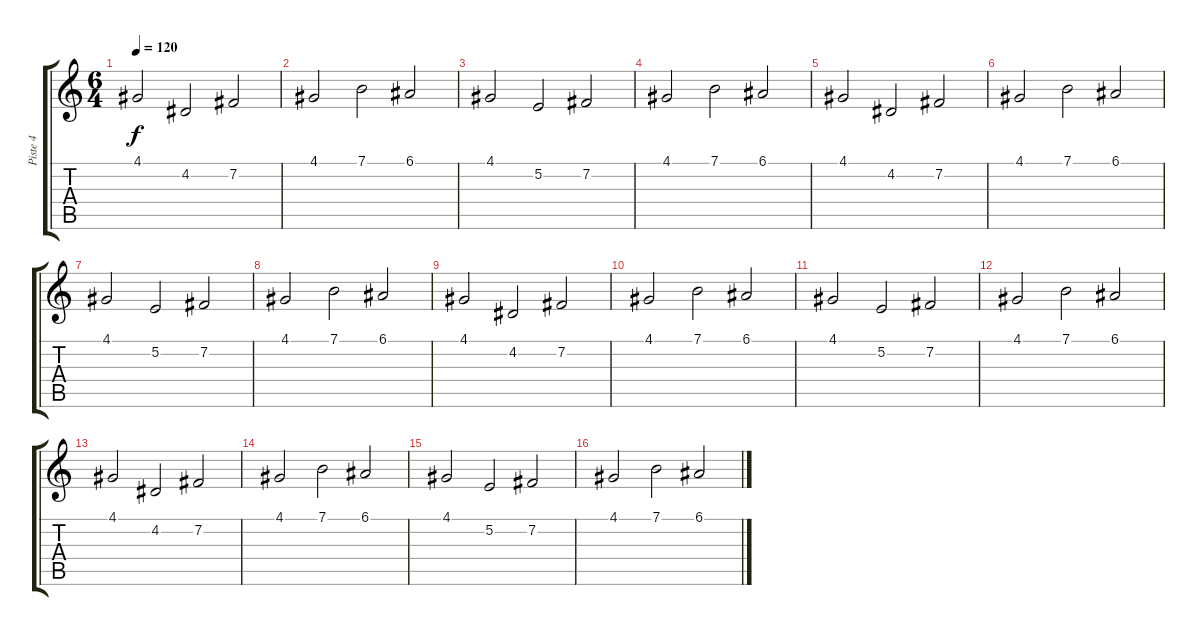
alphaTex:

\track ("Piste 4" "Piste 4") {instrument pad4choir}
\staff {score tabs}
\tuning (E4 B3 G3 D3 A2 E2) {hide}
\ts (6 4)
\tempo 120
\clef g2
\ks c
4.1.2{dy f} 4.2.2 7.2.2 |
4.1.2 7.1.2 6.1.2 |
4.1.2 5.2.2 7.2.2 |
4.1.2 7.1.2 6.1.2 |
4.1.2 4.2.2 7.2.2 |
4.1.2 7.1.2 6.1.2 |
4.1.2 5.2.2 7.2.2 |
4.1.2 7.1.2 6.1.2 |
4.1.2 4.2.2 7.2.2 |
4.1.2 7.1.2 6.1.2 |
4.1.2 5.2.2 7.2.2 |
4.1.2 7.1.2 6.1.2 |
4.1.2 4.2.2 7.2.2 |
4.1.2 7.1.2 6.1.2 |
4.1.2 5.2.2 7.2.2 |
4.1.2 7.1.2 6.1.2
